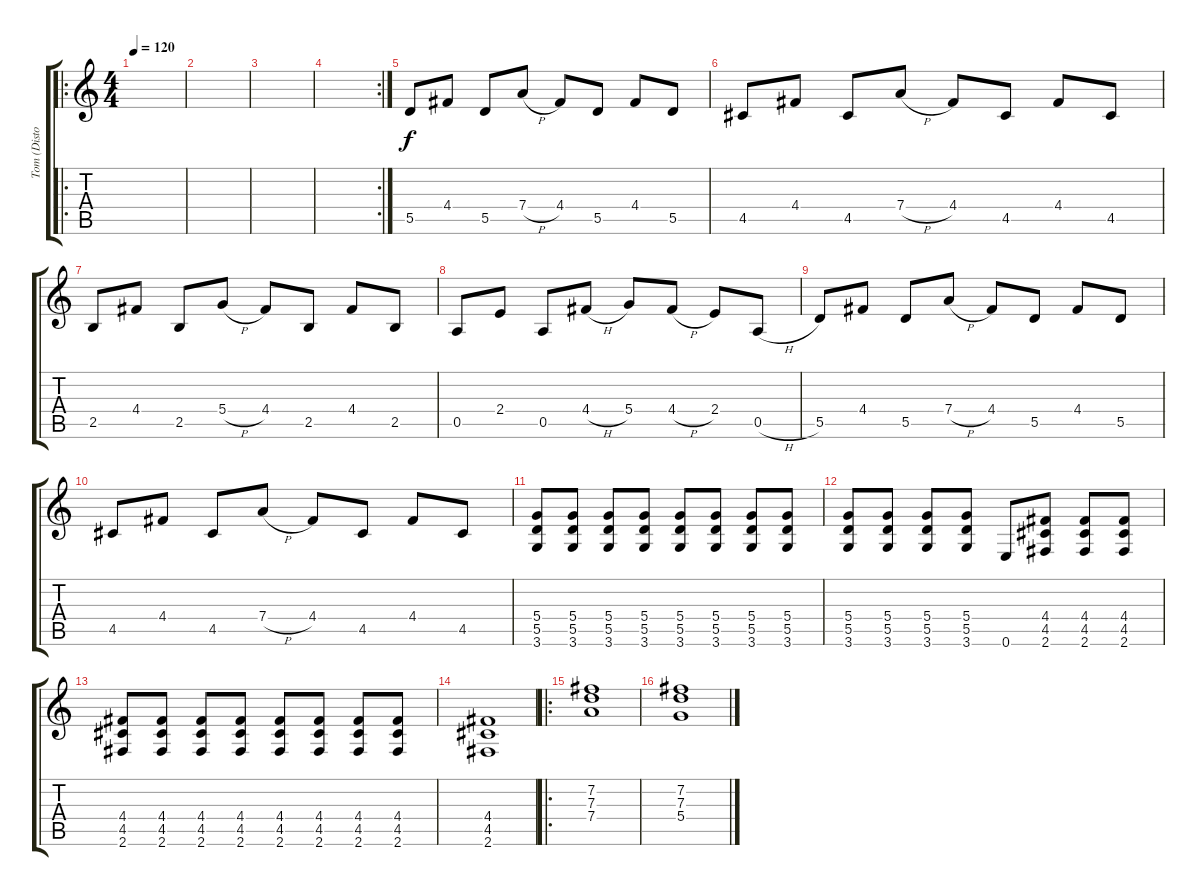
\track ("Tom (Distortion Guitar)" "Tom (Disto") {instrument distortionguitar}
\staff {score tabs}
\tuning (E4 B3 G3 D3 A2 E2) {hide}
\ro
\ts (4 4)
\tempo 120
\clef g2
\ks c
|
|
|
\rc 2
|
5.5.8 4.4.8 5.5.8 7.4{h}.8 4.4.8 5.5.8 4.4.8 5.5.8 |
4.5.8 4.4.8 4.5.8 7.4{h}.8 4.4.8 4.5.8 4.4.8 4.5.8 |
2.5.8 4.4.8 2.5.8 5.4{h}.8 4.4.8 2.5.8 4.4.8 2.5.8 |
0.5.8 2.4.8 0.5.8 4.4{h}.8 5.4.8 4.4{h}.8 2.4.8 0.5{h}.8 |
5.5.8 4.4.8 5.5.8 7.4{h}.8 4.4.8 5.5.8 4.4.8 5.5.8 |
4.5.8 4.4.8 4.5.8 7.4{h}.8 4.4.8 4.5.8 4.4.8 4.5.8 |
(5.4 5.5 3.6).8 (5.4 5.5 3.6).8 (5.4 5.5 3.6).8 (5.4 5.5 3.6).8 (5.4 5.5 3.6).8 (5.4 5.5 3.6).8 (5.4 5.5 3.6).8 (5.4 5.5 3.6).8 |
(5.4 5.5 3.6).8 (5.4 5.5 3.6).8 (5.4 5.5 3.6).8 (5.4 5.5 3.6).8 0.6.8 (4.4 4.5 2.6).8 (4.4 4.5 2.6).8 (4.4 4.5 2.6).8 |
(4.4 4.5 2.6).8 (4.4 4.5 2.6).8 (4.4 4.5 2.6).8 (4.4 4.5 2.6).8 (4.4 4.5 2.6).8 (4.4 4.5 2.6).8 (4.4 4.5 2.6).8 (4.4 4.5 2.6).8 |
(4.4 4.5 2.6).1 |
\ro
(7.2 7.3 7.4).1 |
(7.2 7.3 5.4).1
